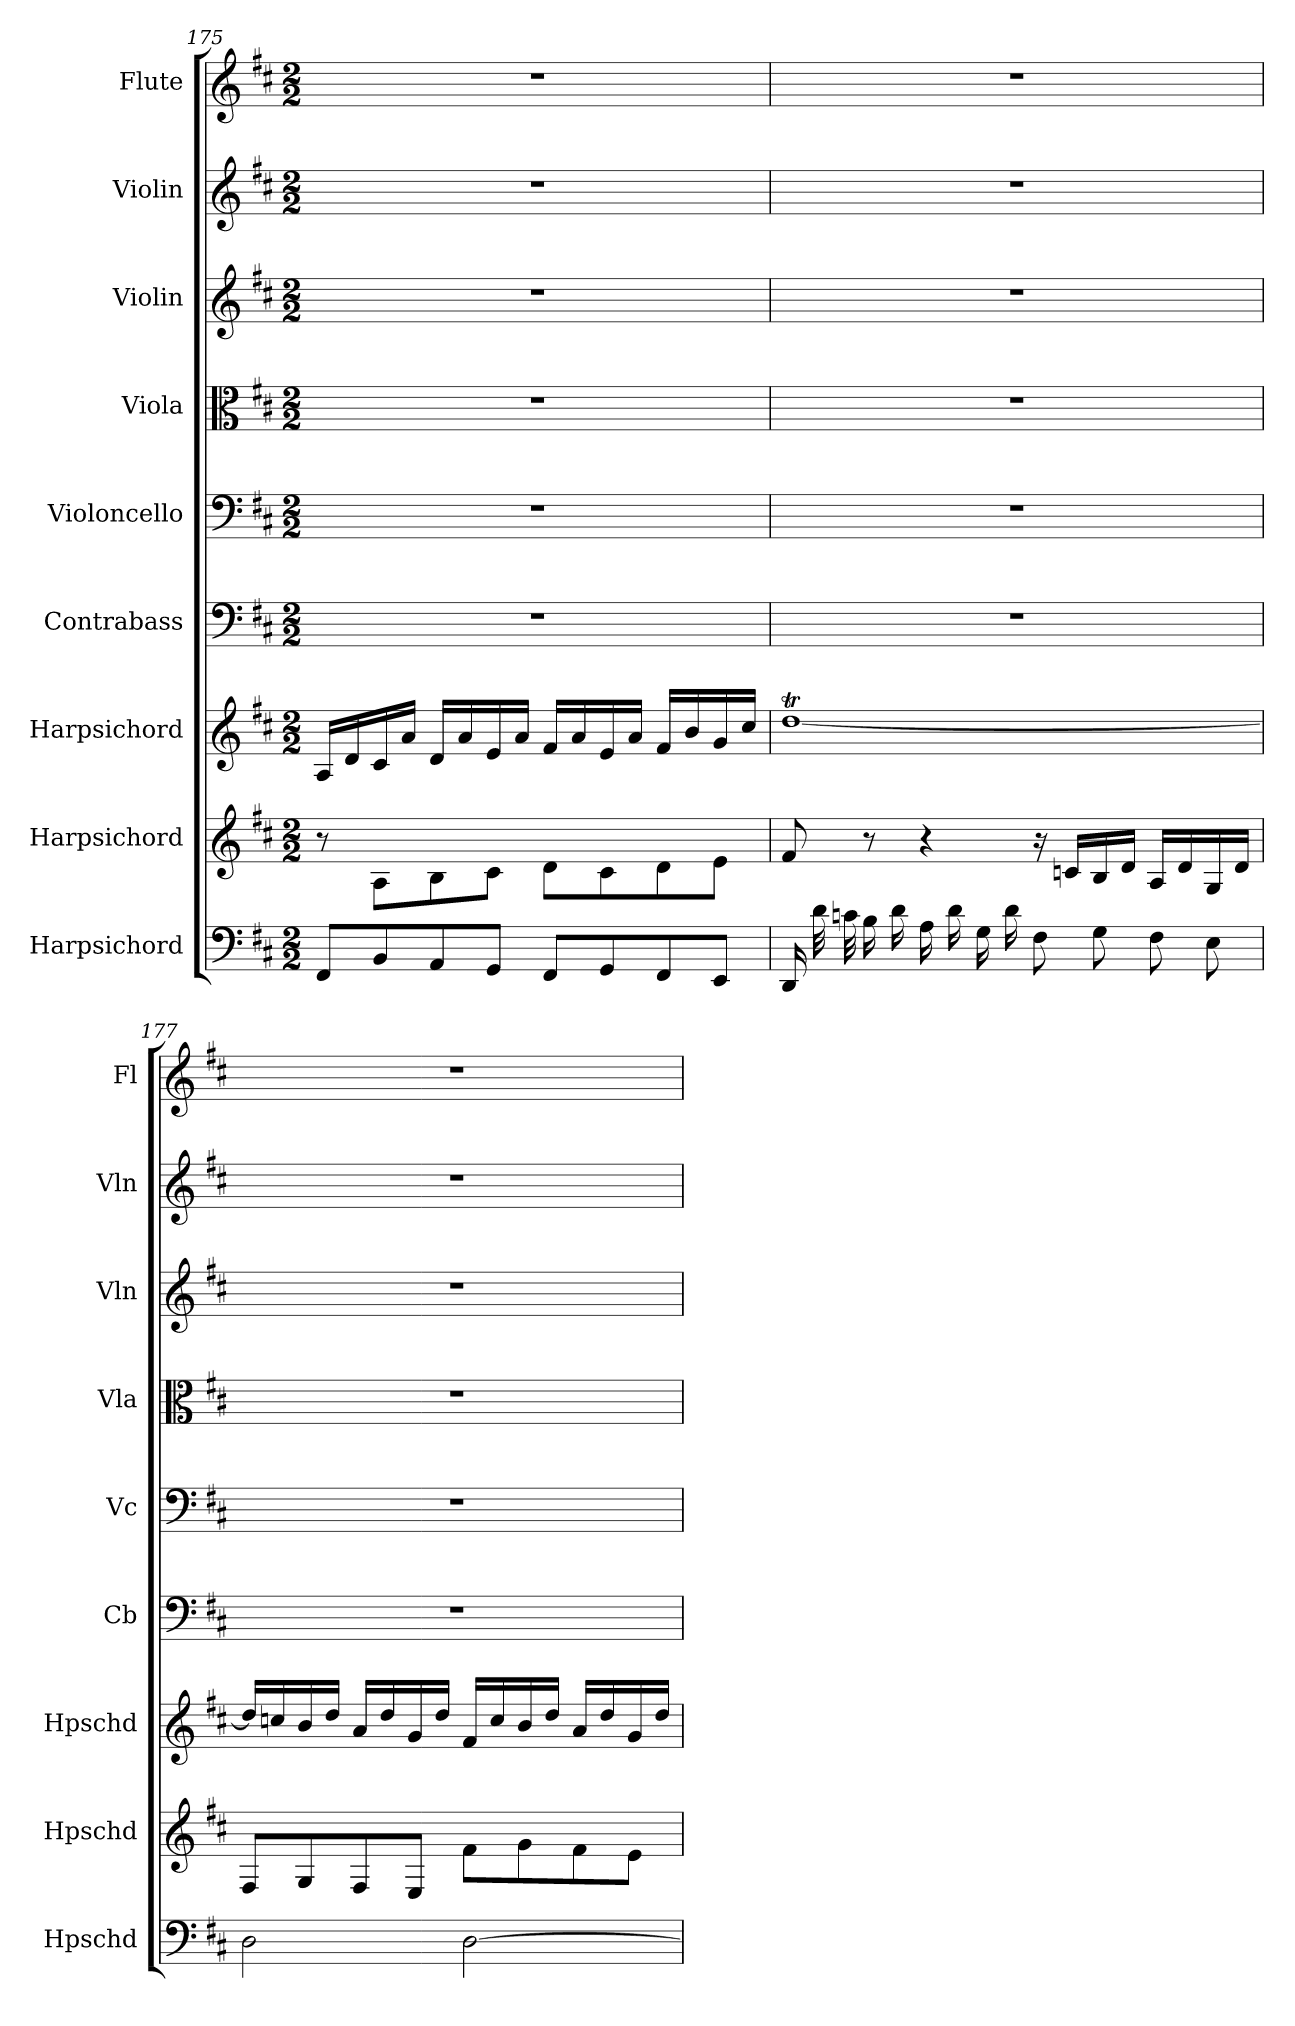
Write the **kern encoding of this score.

**kern	**kern	**kern	**kern	**kern	**kern	**kern	**kern	**kern
*part9	*part8	*part7	*part6	*part5	*part4	*part3	*part2	*part1
*staff9	*staff8	*staff7	*staff6	*staff5	*staff4	*staff3	*staff2	*staff1
*I"Harpsichord	*I"Harpsichord	*I"Harpsichord	*I"Contrabass	*I"Violoncello	*I"Viola	*I"Violin	*I"Violin	*I"Flute
*I'Hpschd	*I'Hpschd	*I'Hpschd	*I'Cb	*I'Vc	*I'Vla	*I'Vln	*I'Vln	*I'Fl
*clefF4	*clefG2	*clefG2	*clefF4	*clefF4	*clefC3	*clefG2	*clefG2	*clefG2
*	*	*	*ITrd7c12	*	*	*	*	*
*k[f#c#]	*k[f#c#]	*k[f#c#]	*k[f#c#]	*k[f#c#]	*k[f#c#]	*k[f#c#]	*k[f#c#]	*k[f#c#]
*D:	*D:	*D:	*D:	*D:	*D:	*D:	*D:	*D:
*M2/2	*M2/2	*M2/2	*M2/2	*M2/2	*M2/2	*M2/2	*M2/2	*M2/2
=175	=175	=175	=175	=175	=175	=175	=175	=175
8FF#/L	8r	16A/LL	1r	1r	1r	1r	1r	1r
.	.	16d/	.	.	.	.	.	.
8BB/	8A\L	16c#/	.	.	.	.	.	.
.	.	16a/JJ	.	.	.	.	.	.
8AA/	8B\	16d/LL	.	.	.	.	.	.
.	.	16a/	.	.	.	.	.	.
8GG/J	8c#\J	16e/	.	.	.	.	.	.
.	.	16a/JJ	.	.	.	.	.	.
8FF#/L	8d\L	16f#/LL	.	.	.	.	.	.
.	.	16a/	.	.	.	.	.	.
8GG/	8c#\	16e/	.	.	.	.	.	.
.	.	16a/JJ	.	.	.	.	.	.
8FF#/	8d\	16f#/LL	.	.	.	.	.	.
.	.	16b/	.	.	.	.	.	.
8EE/J	8e\J	16g/	.	.	.	.	.	.
.	.	16cc#/JJ	.	.	.	.	.	.
=176	=176	=176	=176	=176	=176	=176	=176	=176
16DD/	8f#/	[1ddT/	1r	1r	1r	1r	1r	1r
32d\	.	.	.	.	.	.	.	.
32cn\	.	.	.	.	.	.	.	.
16B\	8r	.	.	.	.	.	.	.
16d\	.	.	.	.	.	.	.	.
16A\	4r	.	.	.	.	.	.	.
16d\	.	.	.	.	.	.	.	.
16G\	.	.	.	.	.	.	.	.
16d\	.	.	.	.	.	.	.	.
8F#\	16r	.	.	.	.	.	.	.
.	16cn/LL	.	.	.	.	.	.	.
8G\	16B/	.	.	.	.	.	.	.
.	16d/JJ	.	.	.	.	.	.	.
8F#\	16A/LL	.	.	.	.	.	.	.
.	16d/	.	.	.	.	.	.	.
8E\	16G/	.	.	.	.	.	.	.
.	16d/JJ	.	.	.	.	.	.	.
=177	=177	=177	=177	=177	=177	=177	=177	=177
2D\	8F#/L	16dd/LL]	1r	1r	1r	1r	1r	1r
.	.	16ccn/	.	.	.	.	.	.
.	8G/	16b/	.	.	.	.	.	.
.	.	16dd/JJ	.	.	.	.	.	.
.	8F#/	16a/LL	.	.	.	.	.	.
.	.	16dd/	.	.	.	.	.	.
.	8E/J	16g/	.	.	.	.	.	.
.	.	16dd/JJ	.	.	.	.	.	.
[2D\	8f#\L	16f#/LL	.	.	.	.	.	.
.	.	16cc/	.	.	.	.	.	.
.	8g\	16b/	.	.	.	.	.	.
.	.	16dd/JJ	.	.	.	.	.	.
.	8f#\	16a/LL	.	.	.	.	.	.
.	.	16dd/	.	.	.	.	.	.
.	8e\J	16g/	.	.	.	.	.	.
.	.	16dd/JJ	.	.	.	.	.	.
=	=	=	=	=	=	=	=	=
*-	*-	*-	*-	*-	*-	*-	*-	*-
